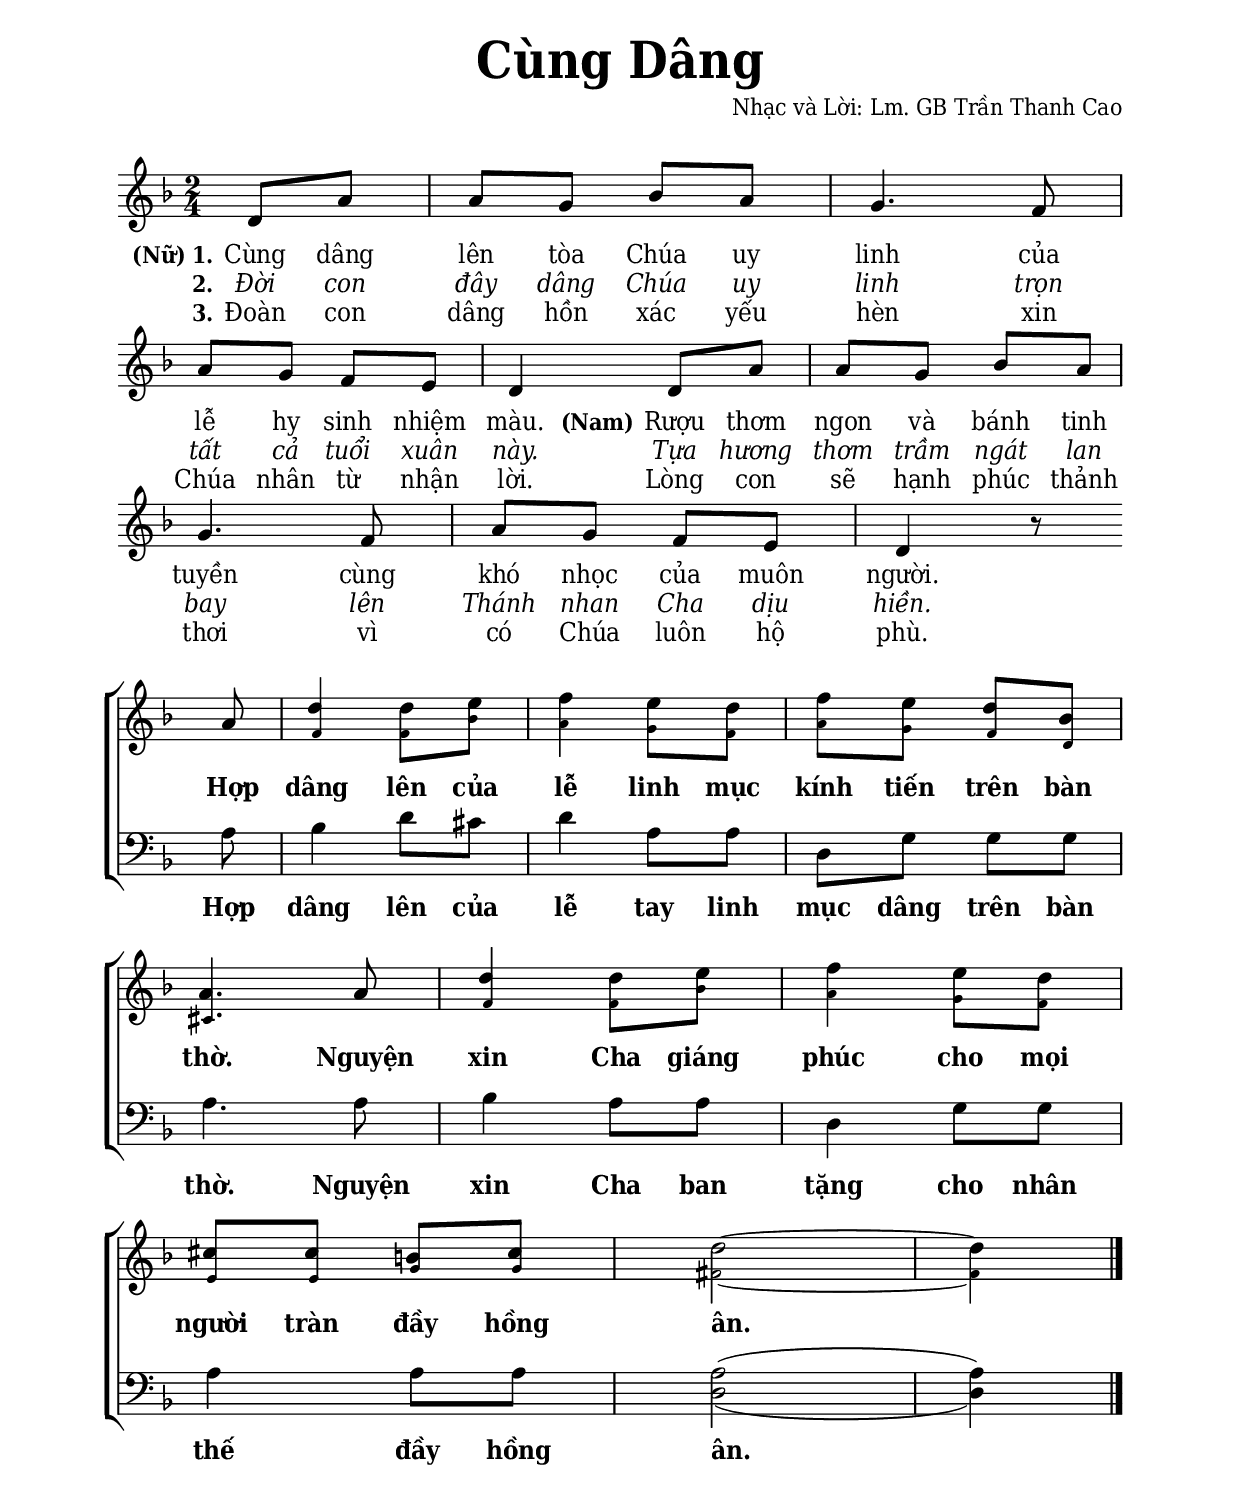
% Cài đặt chung
\version "2.22.1"
\include "english.ly"

\header {
  title = \markup { \fontsize #3 "Cùng Dâng" }
  composer = "Nhạc và Lời: Lm. GB Trần Thanh Cao"
  arranger = " "
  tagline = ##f
}

% Nhạc phiên khúc
nhacPhienKhuc = \relative c' {
  \partial 4 
  d8 a' |
  a g bf a |
  g4. f8 |
  a g f e |
  d4 d8 a' |
  a g bf a |
  g4. f8 |
  a g f e |
  d4 r8
}

% Nhạc điệp khúc
nhacDiepKhucSop = \relative c'' {
  \partial 8 a8 |
  d4 d8 e |
  f4 e8 d |
  f e d bf |
  a4. a8 |
  d4 d8 e |
  f4 e8 d |
  cs cs b! cs |
  \stemDown d2 ~ |
  d4 \bar "|."
}

nhacDiepKhucAlto = \relative c'' {
  \partial 8 a8 |
  f4 f8 bf |
  a4 g8 f |
  a g f d |
  cs4. a'8 |
  f4 f8 bf |
  a4 g8 f |
  e e g g |
  \stemDown fs2 ~ |
  fs4
}

nhacDiepKhucBas = \relative c' {
  \partial 8 a8 |
  bf4 d8 cs |
  d4 a8 a |
  d, g g g |
  a4. a8 |
  bf4 a8 a |
  d,4 g8 g |
  a4 a8 a |
  <<
    {
      a2 ^( |
      a4)
    }
    {
      d,2 _( |
      d4)
    }
  >>
}

% Lời phiên khúc
loiPhienKhucMot = \lyricmode {
  \set stanza = #"  (Nữ) 1."
  Cùng dâng lên tòa Chúa uy linh của lễ hy sinh nhiệm màu.
  \set stanza = #"  (Nam)"
  Rượu thơm ngon và bánh tinh tuyền cùng khó nhọc của muôn người.
}

loiPhienKhucHai = \lyricmode {
  \override Lyrics.LyricText.font-shape = #'italic
  \set stanza = #"2."
  Đời con đây dâng Chúa uy linh trọn tất cả tuổi xuân này.
  Tựa hương thơm trầm ngát lan bay lên Thánh nhan Cha dịu hiền.
}

loiPhienKhucBa = \lyricmode {
  \set stanza = #"3."
  Đoàn con dâng hồn xác yếu hèn xin Chúa nhân từ nhận lời.
  Lòng con sẽ hạnh phúc thảnh thơi vì có Chúa luôn hộ phù.
}

% Lời điệp khúc
loiDiepKhucSop = \lyricmode {
  Hợp dâng lên của lễ linh mục kính tiến trên bàn thờ.
  Nguyện xin Cha giáng phúc cho mọi người tràn đầy hồng ân.
}

loiDiepKhucBas = \lyricmode {
  Hợp dâng lên của lễ tay linh mục dâng trên bàn thờ.
  Nguyện xin Cha ban tặng cho nhân thế đầy hồng ân.
}

% Dàn trang
\paper {
  #(set-paper-size "a4")
  top-margin = 20\mm
  bottom-margin = 10\mm
  left-margin = 20\mm
  right-margin = 20\mm
  indent = #0
  #(define fonts
    (make-pango-font-tree
      "Deja Vu Serif Condensed"
      "Deja Vu Serif Condensed"
      "Deja Vu Serif Condensed"
      (/ 20 20)))
  page-count = #1
  system-system-spacing = #'((basic-distance . 13)
                             (minimum-distance . 13)
                             (padding . 1))
  score-system-spacing = #'((basic-distance . 13)
                             (minimum-distance . 13)
                             (padding . 1))
}

% Thiết lập tông và nhịp
TongNhip = { \key f \major \time 2/4 }

% Đổi kích thước nốt cho bè phụ
notBePhu =
#(define-music-function (font-size music) (number? ly:music?)
   (for-some-music
     (lambda (m)
       (if (music-is-of-type? m 'rhythmic-event)
           (begin
             (set! (ly:music-property m 'tweaks)
                   (cons `(font-size . ,font-size)
                         (ly:music-property m 'tweaks)))
             #t)
           #f))
     music)
   music)

\score {
  \new ChoirStaff <<
    \new Staff = phienKhuc \with {
        %\magnifyStaff #(magstep +1)
      }
      <<
      \new Voice = beSop {
        \TongNhip \nhacPhienKhuc
      }
    >>
    \new Lyrics \with {
          \override VerticalAxisGroup.
            nonstaff-relatedstaff-spacing.padding = #1.2
          \override VerticalAxisGroup.
            nonstaff-unrelatedstaff-spacing.padding = #1
        }
        \lyricsto beSop \loiPhienKhucMot
    \new Lyrics \lyricsto beSop \loiPhienKhucHai
    \new Lyrics \with {
          \override VerticalAxisGroup.
            nonstaff-relatedstaff-spacing.padding = #1.2
          \override VerticalAxisGroup.
            nonstaff-unrelatedstaff-spacing.padding = #1
        }
        \lyricsto beSop \loiPhienKhucBa
  >>
  \layout {
    %\override Lyrics.LyricText.font-size = #+2
    \override Lyrics.LyricSpace.minimum-distance = #2.0
    \override Score.BarNumber.break-visibility = ##(#f #f #f)
    \override Score.SpacingSpanner.uniform-stretching = ##t
  } 
}

\markup { \vspace #+0.5 }

\score {
  \new ChoirStaff <<
    \new Staff \with {
        \consists "Merge_rests_engraver"
        printPartCombineTexts = ##f
        \override VerticalAxisGroup.staff-staff-spacing = #'((basic-distance . 13))
      }
      <<
        \clef "treble"
        \new Voice \TongNhip \partCombine 
        \nhacDiepKhucSop
        \notBePhu -3 { \nhacDiepKhucAlto }
        \new NullVoice = nhacThamChieu \nhacDiepKhucSop
        \new Lyrics \with {
            \override VerticalAxisGroup.
              nonstaff-relatedstaff-spacing.padding = #1.2
            \override VerticalAxisGroup.
              nonstaff-unrelatedstaff-spacing.padding = #1
          }
        \lyricsto nhacThamChieu \loiDiepKhucSop
    >>
    \new Staff \with {
        \consists "Merge_rests_engraver"
        %\magnifyStaff #(magstep +1)
      }
      <<
        \clef "bass"
        \new Voice = beBas {
          \voiceTwo \key f \major \time 2/4 \nhacDiepKhucBas
        }
        \new Lyrics \with {
          \override VerticalAxisGroup.
            nonstaff-relatedstaff-spacing.padding = #1.5
          \override VerticalAxisGroup.
            nonstaff-unrelatedstaff-spacing.padding = #1
        }
        \lyricsto beBas \loiDiepKhucBas
    >>
  >>
  \layout {
    \override Staff.TimeSignature.transparent = ##t
    \override Lyrics.LyricText.font-series = #'bold
    %\override Lyrics.LyricText.font-size = #+2
    \override Lyrics.LyricSpace.minimum-distance = #2.5
    \override Score.BarNumber.break-visibility = ##(#f #f #f)
    \override Score.SpacingSpanner.uniform-stretching = ##t
  }
}
